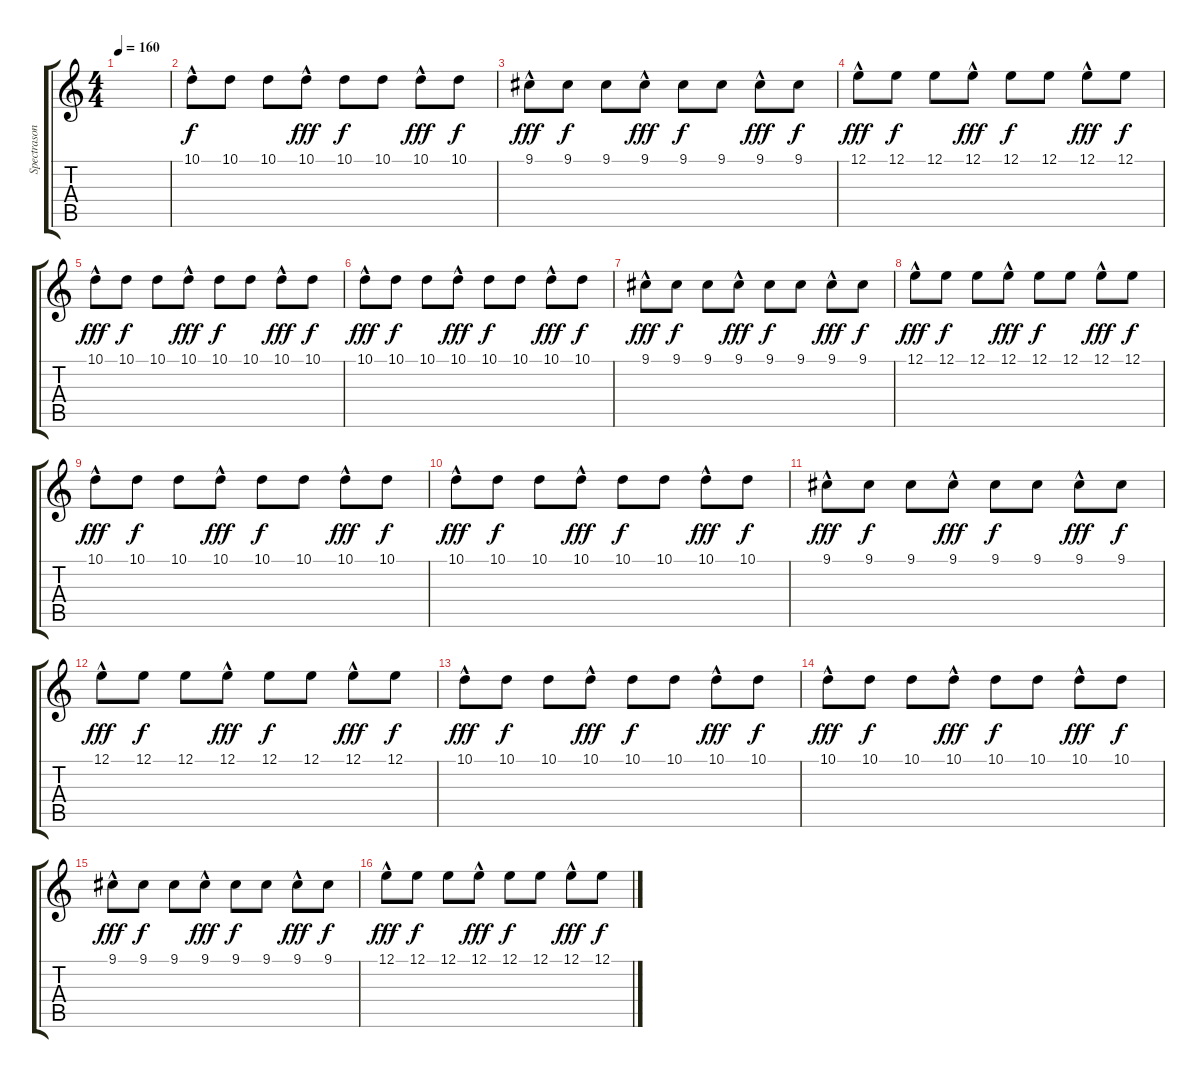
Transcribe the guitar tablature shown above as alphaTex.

\track ("Spectrasonics Omnisphere" "Spectrason") {instrument pad1newage}
\staff {score tabs}
\tuning (E4 B3 G3 D3 A2 E2) {hide}
\ts (4 4)
\tempo 160
\clef g2
\ks c
|
10.1{hac}.8 10.1.8{dy f} 10.1.8 10.1{hac}.8{dy fff} 10.1.8{dy f} 10.1.8 10.1{hac}.8{dy fff} 10.1.8{dy f} |
9.1{hac}.8{dy fff} 9.1.8{dy f} 9.1.8 9.1{hac}.8{dy fff} 9.1.8{dy f} 9.1.8 9.1{hac}.8{dy fff} 9.1.8{dy f} |
12.1{hac}.8{dy fff} 12.1.8{dy f} 12.1.8 12.1{hac}.8{dy fff} 12.1.8{dy f} 12.1.8 12.1{hac}.8{dy fff} 12.1.8{dy f} |
10.1{hac}.8{dy fff} 10.1.8{dy f} 10.1.8 10.1{hac}.8{dy fff} 10.1.8{dy f} 10.1.8 10.1{hac}.8{dy fff} 10.1.8{dy f} |
10.1{hac}.8{dy fff} 10.1.8{dy f} 10.1.8 10.1{hac}.8{dy fff} 10.1.8{dy f} 10.1.8 10.1{hac}.8{dy fff} 10.1.8{dy f} |
9.1{hac}.8{dy fff} 9.1.8{dy f} 9.1.8 9.1{hac}.8{dy fff} 9.1.8{dy f} 9.1.8 9.1{hac}.8{dy fff} 9.1.8{dy f} |
12.1{hac}.8{dy fff} 12.1.8{dy f} 12.1.8 12.1{hac}.8{dy fff} 12.1.8{dy f} 12.1.8 12.1{hac}.8{dy fff} 12.1.8{dy f} |
10.1{hac}.8{dy fff} 10.1.8{dy f} 10.1.8 10.1{hac}.8{dy fff} 10.1.8{dy f} 10.1.8 10.1{hac}.8{dy fff} 10.1.8{dy f} |
10.1{hac}.8{dy fff} 10.1.8{dy f} 10.1.8 10.1{hac}.8{dy fff} 10.1.8{dy f} 10.1.8 10.1{hac}.8{dy fff} 10.1.8{dy f} |
9.1{hac}.8{dy fff} 9.1.8{dy f} 9.1.8 9.1{hac}.8{dy fff} 9.1.8{dy f} 9.1.8 9.1{hac}.8{dy fff} 9.1.8{dy f} |
12.1{hac}.8{dy fff} 12.1.8{dy f} 12.1.8 12.1{hac}.8{dy fff} 12.1.8{dy f} 12.1.8 12.1{hac}.8{dy fff} 12.1.8{dy f} |
10.1{hac}.8{dy fff} 10.1.8{dy f} 10.1.8 10.1{hac}.8{dy fff} 10.1.8{dy f} 10.1.8 10.1{hac}.8{dy fff} 10.1.8{dy f} |
10.1{hac}.8{dy fff} 10.1.8{dy f} 10.1.8 10.1{hac}.8{dy fff} 10.1.8{dy f} 10.1.8 10.1{hac}.8{dy fff} 10.1.8{dy f} |
9.1{hac}.8{dy fff} 9.1.8{dy f} 9.1.8 9.1{hac}.8{dy fff} 9.1.8{dy f} 9.1.8 9.1{hac}.8{dy fff} 9.1.8{dy f} |
12.1{hac}.8{dy fff} 12.1.8{dy f} 12.1.8 12.1{hac}.8{dy fff} 12.1.8{dy f} 12.1.8 12.1{hac}.8{dy fff} 12.1.8{dy f}
